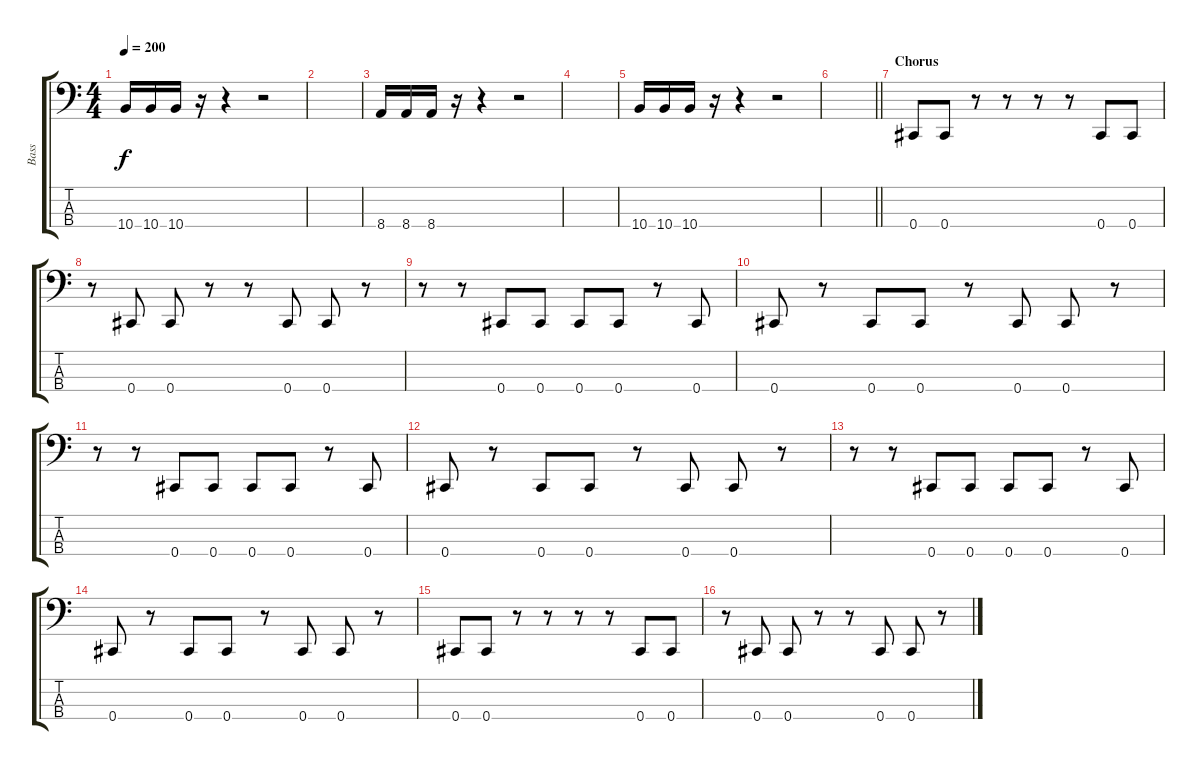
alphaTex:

\track ("Bass" "Bass") {instrument electricbasspick}
\staff {score tabs}
\tuning (Gb2 Db2 Ab1 Db1) {hide}
\ts (4 4)
\tempo 200
\clef f4
\ks c
10.4.16{dy f} 10.4.16 10.4.16 r.16 r.4 r.2 |
|
8.4.16 8.4.16 8.4.16 r.16 r.4 r.2 |
|
10.4.16 10.4.16 10.4.16 r.16 r.4 r.2 |
\barLineRight lightlight
|
\section ("" "Chorus")
0.4.8 0.4.8 r.8 r.8 r.8 r.8 0.4.8 0.4.8 |
r.8 0.4.8 0.4.8 r.8 r.8 0.4.8 0.4.8 r.8 |
r.8 r.8 0.4.8 0.4.8 0.4.8 0.4.8 r.8 0.4.8 |
0.4.8 r.8 0.4.8 0.4.8 r.8 0.4.8 0.4.8 r.8 |
r.8 r.8 0.4.8 0.4.8 0.4.8 0.4.8 r.8 0.4.8 |
0.4.8 r.8 0.4.8 0.4.8 r.8 0.4.8 0.4.8 r.8 |
r.8 r.8 0.4.8 0.4.8 0.4.8 0.4.8 r.8 0.4.8 |
0.4.8 r.8 0.4.8 0.4.8 r.8 0.4.8 0.4.8 r.8 |
0.4.8 0.4.8 r.8 r.8 r.8 r.8 0.4.8 0.4.8 |
r.8 0.4.8 0.4.8 r.8 r.8 0.4.8 0.4.8 r.8
